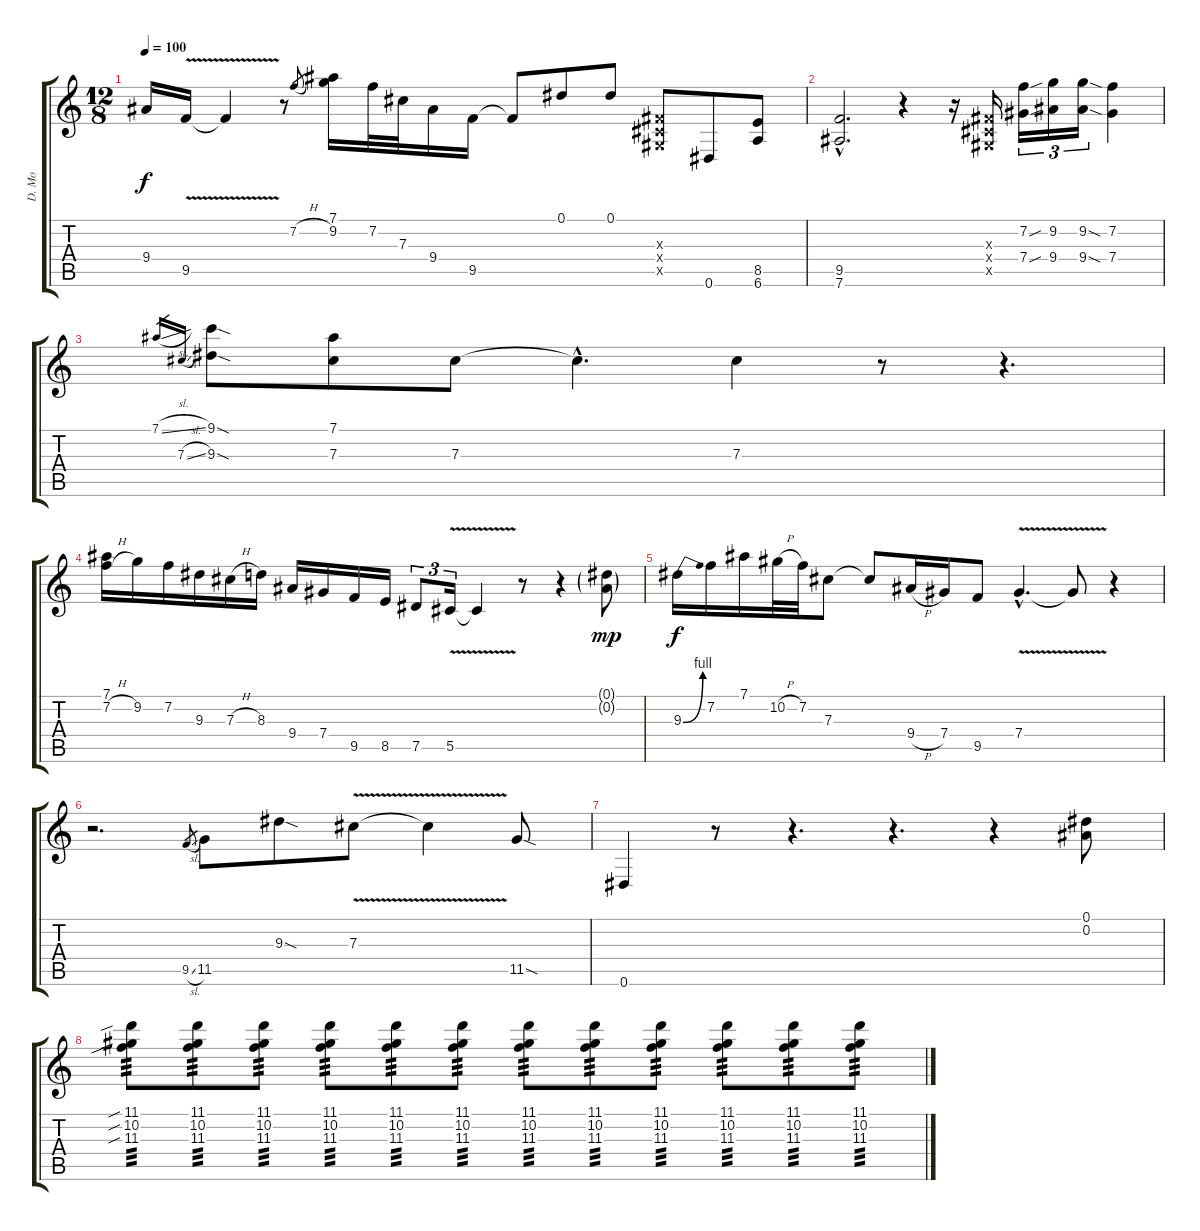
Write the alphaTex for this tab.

\track ("D. Mo" "D. Mo") {instrument overdrivenguitar}
\staff {score tabs}
\tuning (Eb4 Bb3 Gb3 Db3 Ab2 Eb2) {hide}
\ts (12 8)
\tempo 100
\clef g2
\ks c
9.4.16{dy f} 9.5{v}.16 9.5{t}.4 r.8 7.2{h}.8{gr} (7.1 9.2).16 7.2.32 7.3.32 9.4.16 9.5.16 9.5{t}.8 0.1.8 0.1.8 (0.3{x} 0.4{x} 0.5{x}).8 0.6.8 (8.5 6.6).8 |
(9.5{hac} 7.6{hac}).2{d} r.4 r.16 (0.3{x} 0.4{x} 0.5{x}).16 (7.2{sou} 7.4{sou}).16{tu (3 2)} (9.2 9.4).16{tu (3 2)} (9.2{sod} 9.4{sod}).16{tu (3 2)} (7.2 7.4).4 |
7.1{sl}.16{gr} 7.3{sl}.16{gr} (9.1{sod} 9.3{sod}).8 (7.1 7.3).8 7.3.8 7.3{hac t}.4{d} 7.3.4 r.8 r.4{d} |
(7.1 7.2{h}).16 9.2.16 7.2.16 9.3.16 7.3{h}.16 8.3.16 9.4.16 7.4.16 9.5.16 8.5.16 7.5.8{tu (3 2)} 5.5{v}.16{tu (3 2)} 5.5{t}.4 r.8 r.4 (0.1{g} 0.2{g}).8{dy mp} |
9.3{be (bend 0 0 60 4)}.16{dy f} 7.2.16 7.1.16 10.2{h}.32 7.2.32 7.3.8 7.3{t}.8 9.4{h}.16 7.4.16 9.5.8 7.4{v hac}.4{d} 7.4{t}.8 r.4 |
r.2{d} 9.5{sl}.8{gr} 11.5.8 9.3{sod}.8 7.3{v}.8 7.3{t}.4 11.5{sod}.8 |
0.6.4 r.8 r.4{d} r.4{d} r.4 (0.1 0.2).8 |
(11.1{sib} 10.2{sib} 11.3{sib}).8{tp 3} (11.1 10.2 11.3).8{tp 3} (11.1 10.2 11.3).8{tp 3} (11.1 10.2 11.3).8{tp 3} (11.1 10.2 11.3).8{tp 3} (11.1 10.2 11.3).8{tp 3} (11.1 10.2 11.3).8{tp 3} (11.1 10.2 11.3).8{tp 3} (11.1 10.2 11.3).8{tp 3} (11.1 10.2 11.3).8{tp 3} (11.1 10.2 11.3).8{tp 3} (11.1 10.2 11.3).8{tp 3}
